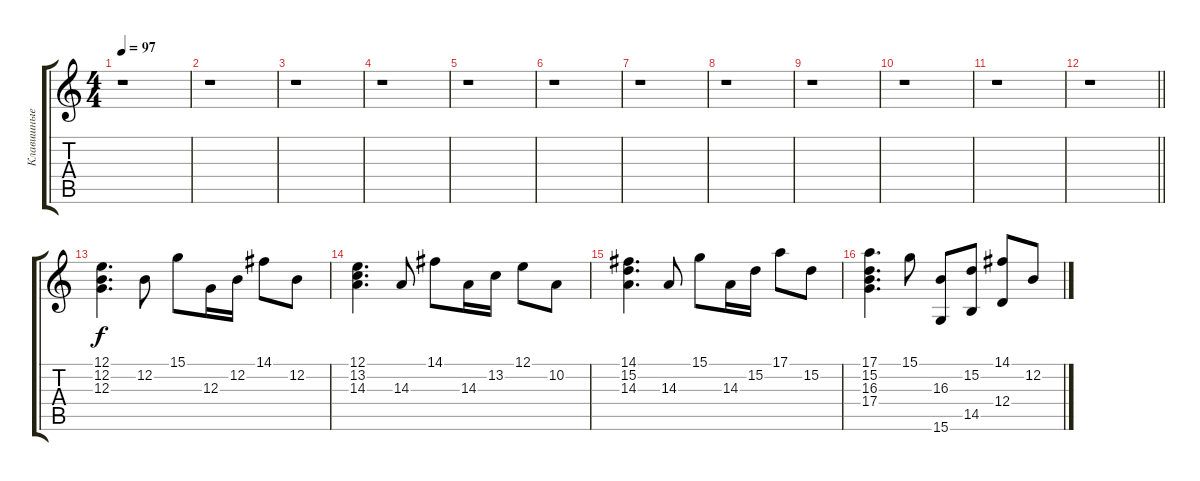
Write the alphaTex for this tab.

\track ("Клавишные II" "Клавишные ") {instrument acousticgrandpiano}
\staff {score tabs}
\tuning (E4 B3 G3 D3 A2 E2) {hide}
\ts (4 4)
\tempo 97
\clef g2
\ks c
r.1{dy f} |
r.1 |
r.1 |
r.1 |
r.1 |
r.1 |
r.1 |
r.1 |
r.1 |
r.1 |
r.1 |
\barLineRight lightlight
r.1 |
(12.1 12.2 12.3).4{d} 12.2.8 15.1.8 12.3.16 12.2.16 14.1.8 12.2.8 |
(12.1 13.2 14.3).4{d} 14.3.8 14.1.8 14.3.16 13.2.16 12.1.8 10.2.8 |
(14.1 15.2 14.3).4{d} 14.3.8 15.1.8 14.3.16 15.2.16 17.1.8 15.2.8 |
(17.1 15.2 16.3 17.4).4{d} 15.1.8 (16.3 15.6).8 (15.2 14.5).8 (14.1 12.4).8 12.2.8
